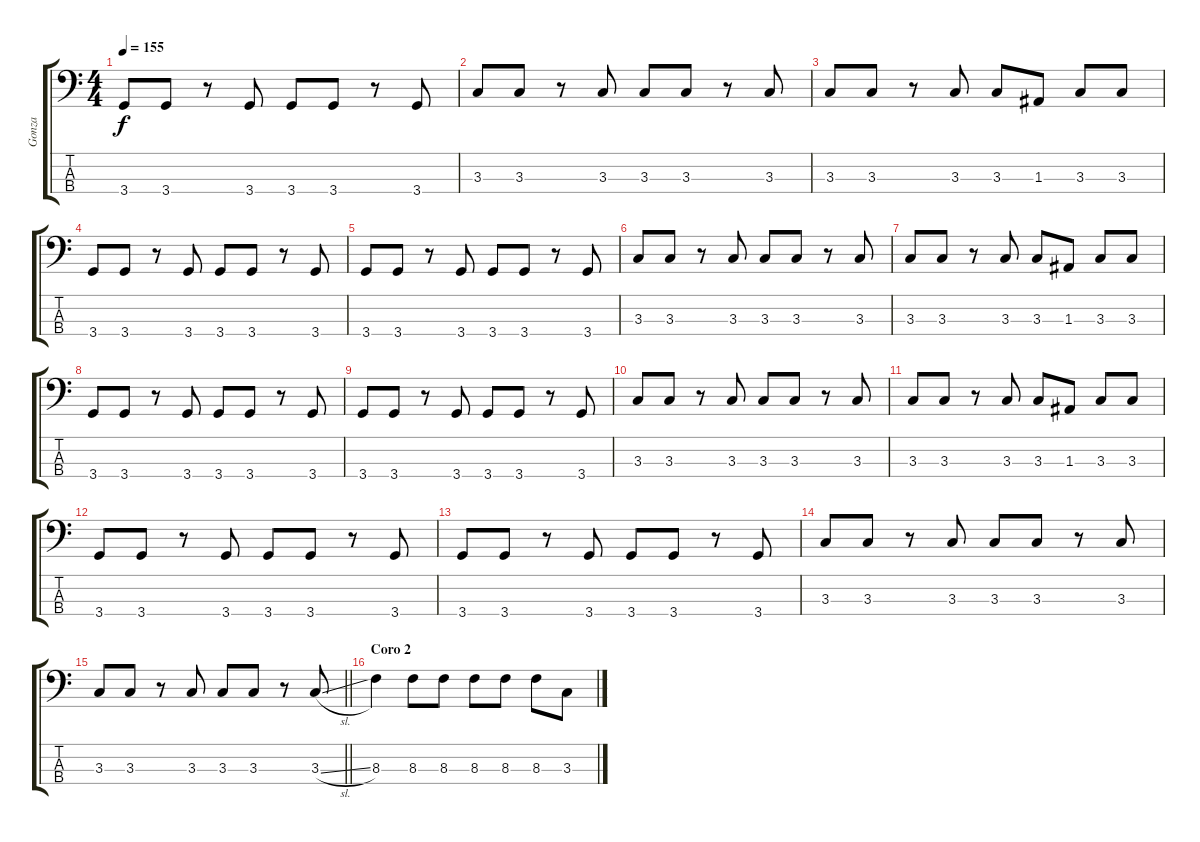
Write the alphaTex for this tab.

\track ("Gonza" "Gonza") {instrument electricbasspick}
\staff {score tabs}
\tuning (G2 D2 A1 E1) {hide}
\ts (4 4)
\tempo 155
\clef f4
\ks c
3.4.8{dy f} 3.4.8 r.8 3.4.8 3.4.8 3.4.8 r.8 3.4.8 |
3.3.8 3.3.8 r.8 3.3.8 3.3.8 3.3.8 r.8 3.3.8 |
3.3.8 3.3.8 r.8 3.3.8 3.3.8 1.3.8 3.3.8 3.3.8 |
3.4.8 3.4.8 r.8 3.4.8 3.4.8 3.4.8 r.8 3.4.8 |
3.4.8 3.4.8 r.8 3.4.8 3.4.8 3.4.8 r.8 3.4.8 |
3.3.8 3.3.8 r.8 3.3.8 3.3.8 3.3.8 r.8 3.3.8 |
3.3.8 3.3.8 r.8 3.3.8 3.3.8 1.3.8 3.3.8 3.3.8 |
3.4.8 3.4.8 r.8 3.4.8 3.4.8 3.4.8 r.8 3.4.8 |
3.4.8 3.4.8 r.8 3.4.8 3.4.8 3.4.8 r.8 3.4.8 |
3.3.8 3.3.8 r.8 3.3.8 3.3.8 3.3.8 r.8 3.3.8 |
3.3.8 3.3.8 r.8 3.3.8 3.3.8 1.3.8 3.3.8 3.3.8 |
3.4.8 3.4.8 r.8 3.4.8 3.4.8 3.4.8 r.8 3.4.8 |
3.4.8 3.4.8 r.8 3.4.8 3.4.8 3.4.8 r.8 3.4.8 |
3.3.8 3.3.8 r.8 3.3.8 3.3.8 3.3.8 r.8 3.3.8 |
\barLineRight lightlight
3.3.8 3.3.8 r.8 3.3.8 3.3.8 3.3.8 r.8 3.3{sl}.8 |
\section ("" "Coro 2")
8.3.4 8.3.8 8.3.8 8.3.8 8.3.8 8.3.8 3.3{sl}.8
